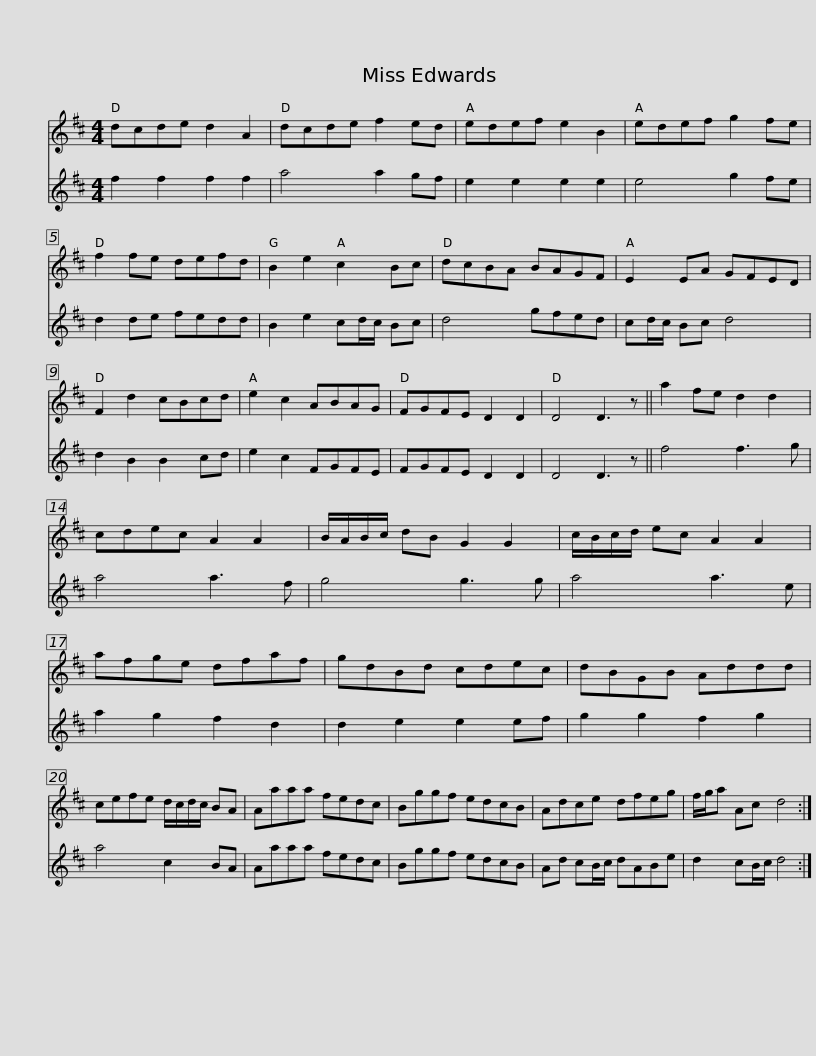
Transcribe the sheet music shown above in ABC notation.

X:1
%%score 1 2
L:1/8
M:4/4
I:linebreak $
K:D
V:1 treble
V:2 treble
V:1
 dcde d2 A2 | dcde f2 ed | edef e2 B2 | edef g2 fe | f2 fe defd | %5
 B2 e2 c2 Bc |$ dcBA BAGF | E2 EA GFED | F2 d2 cBcd | e2 c2 ABAG | %10
 FGFE D2 D2 | D4 D3 z || a2 fe d2 d2 |$ cdec A2 A2 | B/A/B/c/ dB G2 G2 | %15
 c/B/c/d/ ec A2 A2 | afge dfaf | gdBd cdec |$ dBGB Addd | cefe d/c/d/c/ BA | %20
 Aaaa fedc | Bggf edcB | Adce dfeg |$ f/g/a Ac d4 :| %24
V:2
 f2 f2 f2 f2 | a4 a2 gf | e2 e2 e2 e2 | e4 g2 fe | d2 de fedd | %5
 B2 e2 cd/c/ Bc |$ d4 gfed | cd/c/ Bc d4 | d2 B2 B2 cd | e2 c2 FGFE | %10
 FGFE D2 D2 | D4 D3 z || f4 f3 g |$ a4 a3 f | g4 g3 g | %15
 a4 a3 e | a2 g2 f2 d2 | d2 e2 e2 ef |$ g2 g2 f2 g2 | a4 c2 BA | %20
 Aaaa fedc | Bggf edcB | Ad cB/c/ dABe |$ d2 cB/c/ d4 :| %24
